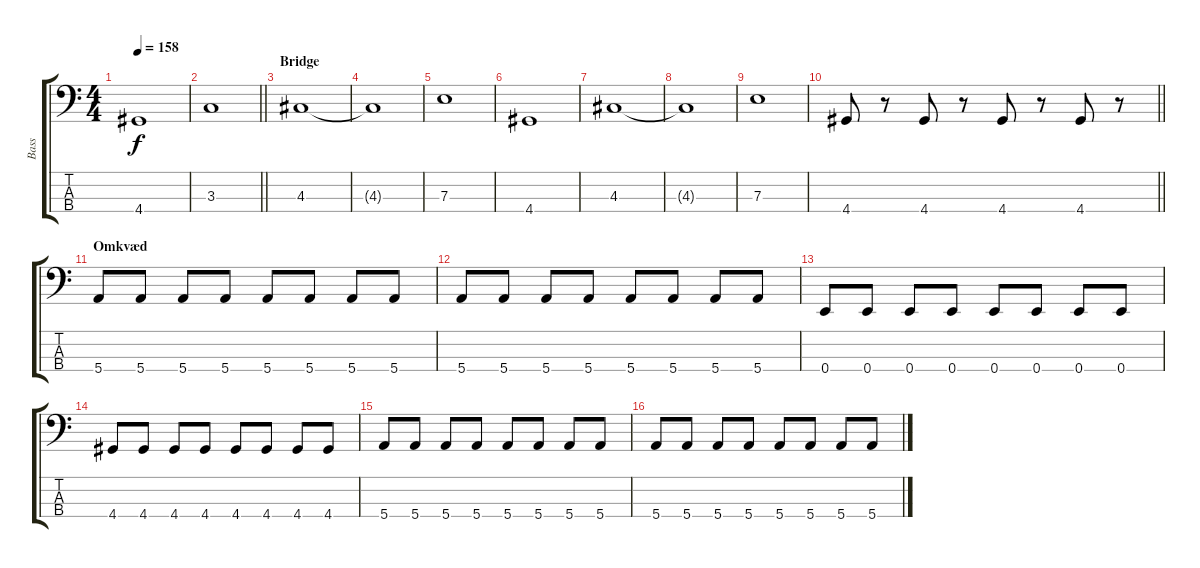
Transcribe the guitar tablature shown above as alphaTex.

\track ("Bass" "Bass") {instrument electricbassfinger}
\staff {score tabs}
\tuning (G2 D2 A1 E1) {hide}
\ts (4 4)
\tempo 158
\clef f4
\ks c
4.4.1{dy f} |
\barLineRight lightlight
3.3.1 |
\section ("" "Bridge")
4.3.1 |
4.3{t}.1 |
7.3.1 |
4.4.1 |
4.3.1 |
4.3{t}.1 |
7.3.1 |
\barLineRight lightlight
4.4.8{volume 0} r.8{volume 13} 4.4.8 r.8 4.4.8 r.8 4.4.8 r.8 |
\section ("" "Omkvæd")
5.4.8 5.4.8 5.4.8 5.4.8 5.4.8 5.4.8 5.4.8 5.4.8 |
5.4.8 5.4.8 5.4.8 5.4.8 5.4.8 5.4.8 5.4.8 5.4.8 |
0.4.8 0.4.8 0.4.8 0.4.8 0.4.8 0.4.8 0.4.8 0.4.8 |
4.4.8 4.4.8 4.4.8 4.4.8 4.4.8 4.4.8 4.4.8 4.4.8 |
5.4.8 5.4.8 5.4.8 5.4.8 5.4.8 5.4.8 5.4.8 5.4.8 |
5.4.8 5.4.8 5.4.8 5.4.8 5.4.8 5.4.8 5.4.8 5.4.8
